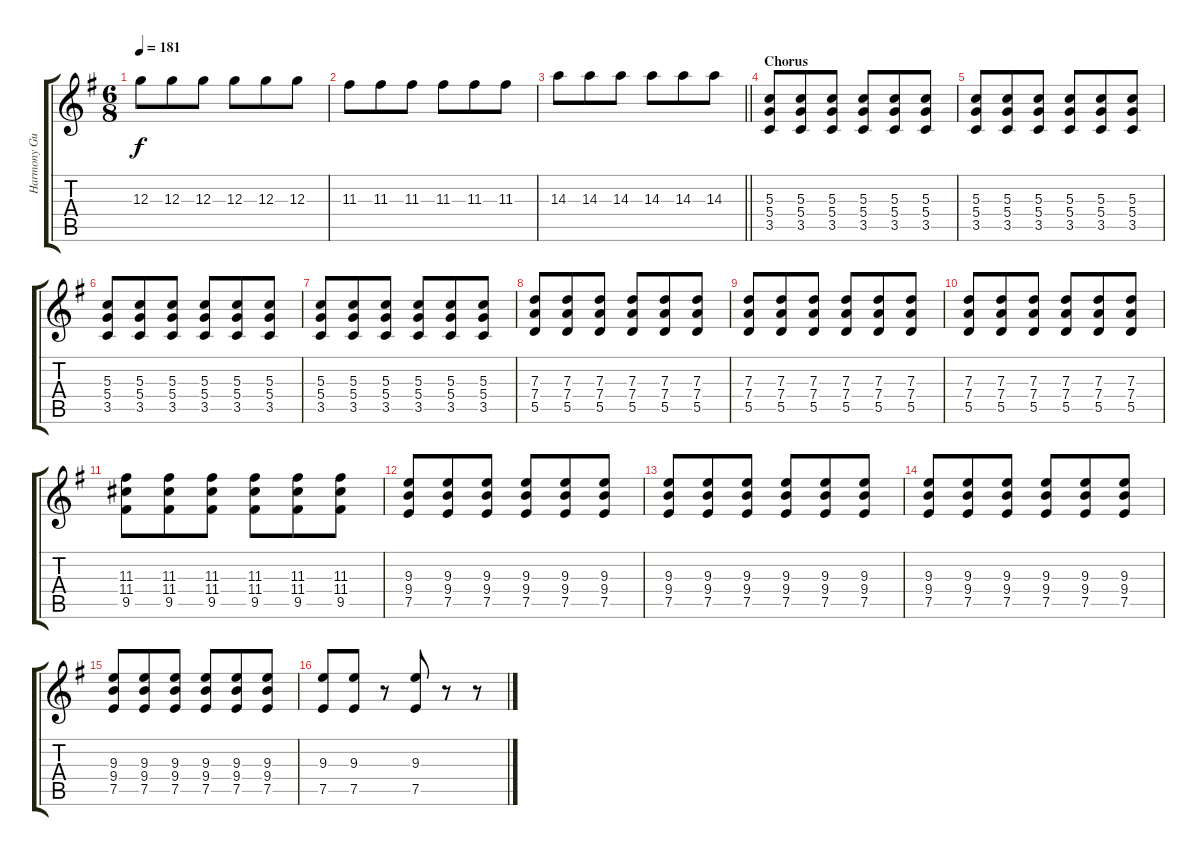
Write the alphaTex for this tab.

\track ("Harmony Guitar" "Harmony Gu") {instrument distortionguitar}
\staff {score tabs}
\tuning (E4 B3 G3 D3 A2 E2) {hide}
\ts (6 8)
\tempo 181
\clef g2
\ks eminor
12.3.8{dy f} 12.3.8 12.3.8 12.3.8 12.3.8 12.3.8 |
11.3.8 11.3.8 11.3.8 11.3.8 11.3.8 11.3.8 |
\barLineRight lightlight
14.3.8 14.3.8 14.3.8 14.3.8 14.3.8 14.3.8 |
\section ("" "Chorus")
(5.3 5.4 3.5).8{volume 7 instrument distortionguitar} (5.3 5.4 3.5).8 (5.3 5.4 3.5).8 (5.3 5.4 3.5).8 (5.3 5.4 3.5).8 (5.3 5.4 3.5).8 |
(5.3 5.4 3.5).8 (5.3 5.4 3.5).8 (5.3 5.4 3.5).8 (5.3 5.4 3.5).8 (5.3 5.4 3.5).8 (5.3 5.4 3.5).8 |
(5.3 5.4 3.5).8 (5.3 5.4 3.5).8 (5.3 5.4 3.5).8 (5.3 5.4 3.5).8 (5.3 5.4 3.5).8 (5.3 5.4 3.5).8 |
(5.3 5.4 3.5).8 (5.3 5.4 3.5).8 (5.3 5.4 3.5).8 (5.3 5.4 3.5).8 (5.3 5.4 3.5).8 (5.3 5.4 3.5).8 |
(7.3 7.4 5.5).8 (7.3 7.4 5.5).8 (7.3 7.4 5.5).8 (7.3 7.4 5.5).8 (7.3 7.4 5.5).8 (7.3 7.4 5.5).8 |
(7.3 7.4 5.5).8 (7.3 7.4 5.5).8 (7.3 7.4 5.5).8 (7.3 7.4 5.5).8 (7.3 7.4 5.5).8 (7.3 7.4 5.5).8 |
(7.3 7.4 5.5).8 (7.3 7.4 5.5).8 (7.3 7.4 5.5).8 (7.3 7.4 5.5).8 (7.3 7.4 5.5).8 (7.3 7.4 5.5).8 |
(11.3 11.4 9.5).8{volume 12} (11.3 11.4 9.5).8 (11.3 11.4 9.5).8 (11.3 11.4 9.5).8 (11.3 11.4 9.5).8 (11.3 11.4 9.5).8 |
(9.3 9.4 7.5).8{volume 7} (9.3 9.4 7.5).8 (9.3 9.4 7.5).8 (9.3 9.4 7.5).8 (9.3 9.4 7.5).8 (9.3 9.4 7.5).8 |
(9.3 9.4 7.5).8 (9.3 9.4 7.5).8 (9.3 9.4 7.5).8 (9.3 9.4 7.5).8 (9.3 9.4 7.5).8 (9.3 9.4 7.5).8 |
(9.3 9.4 7.5).8 (9.3 9.4 7.5).8 (9.3 9.4 7.5).8 (9.3 9.4 7.5).8 (9.3 9.4 7.5).8 (9.3 9.4 7.5).8 |
(9.3 9.4 7.5).8 (9.3 9.4 7.5).8 (9.3 9.4 7.5).8 (9.3 9.4 7.5).8 (9.3 9.4 7.5).8 (9.3 9.4 7.5).8 |
(9.3 7.5).8{volume 12} (9.3 7.5).8 r.8 (9.3 7.5).8 r.8 r.8
